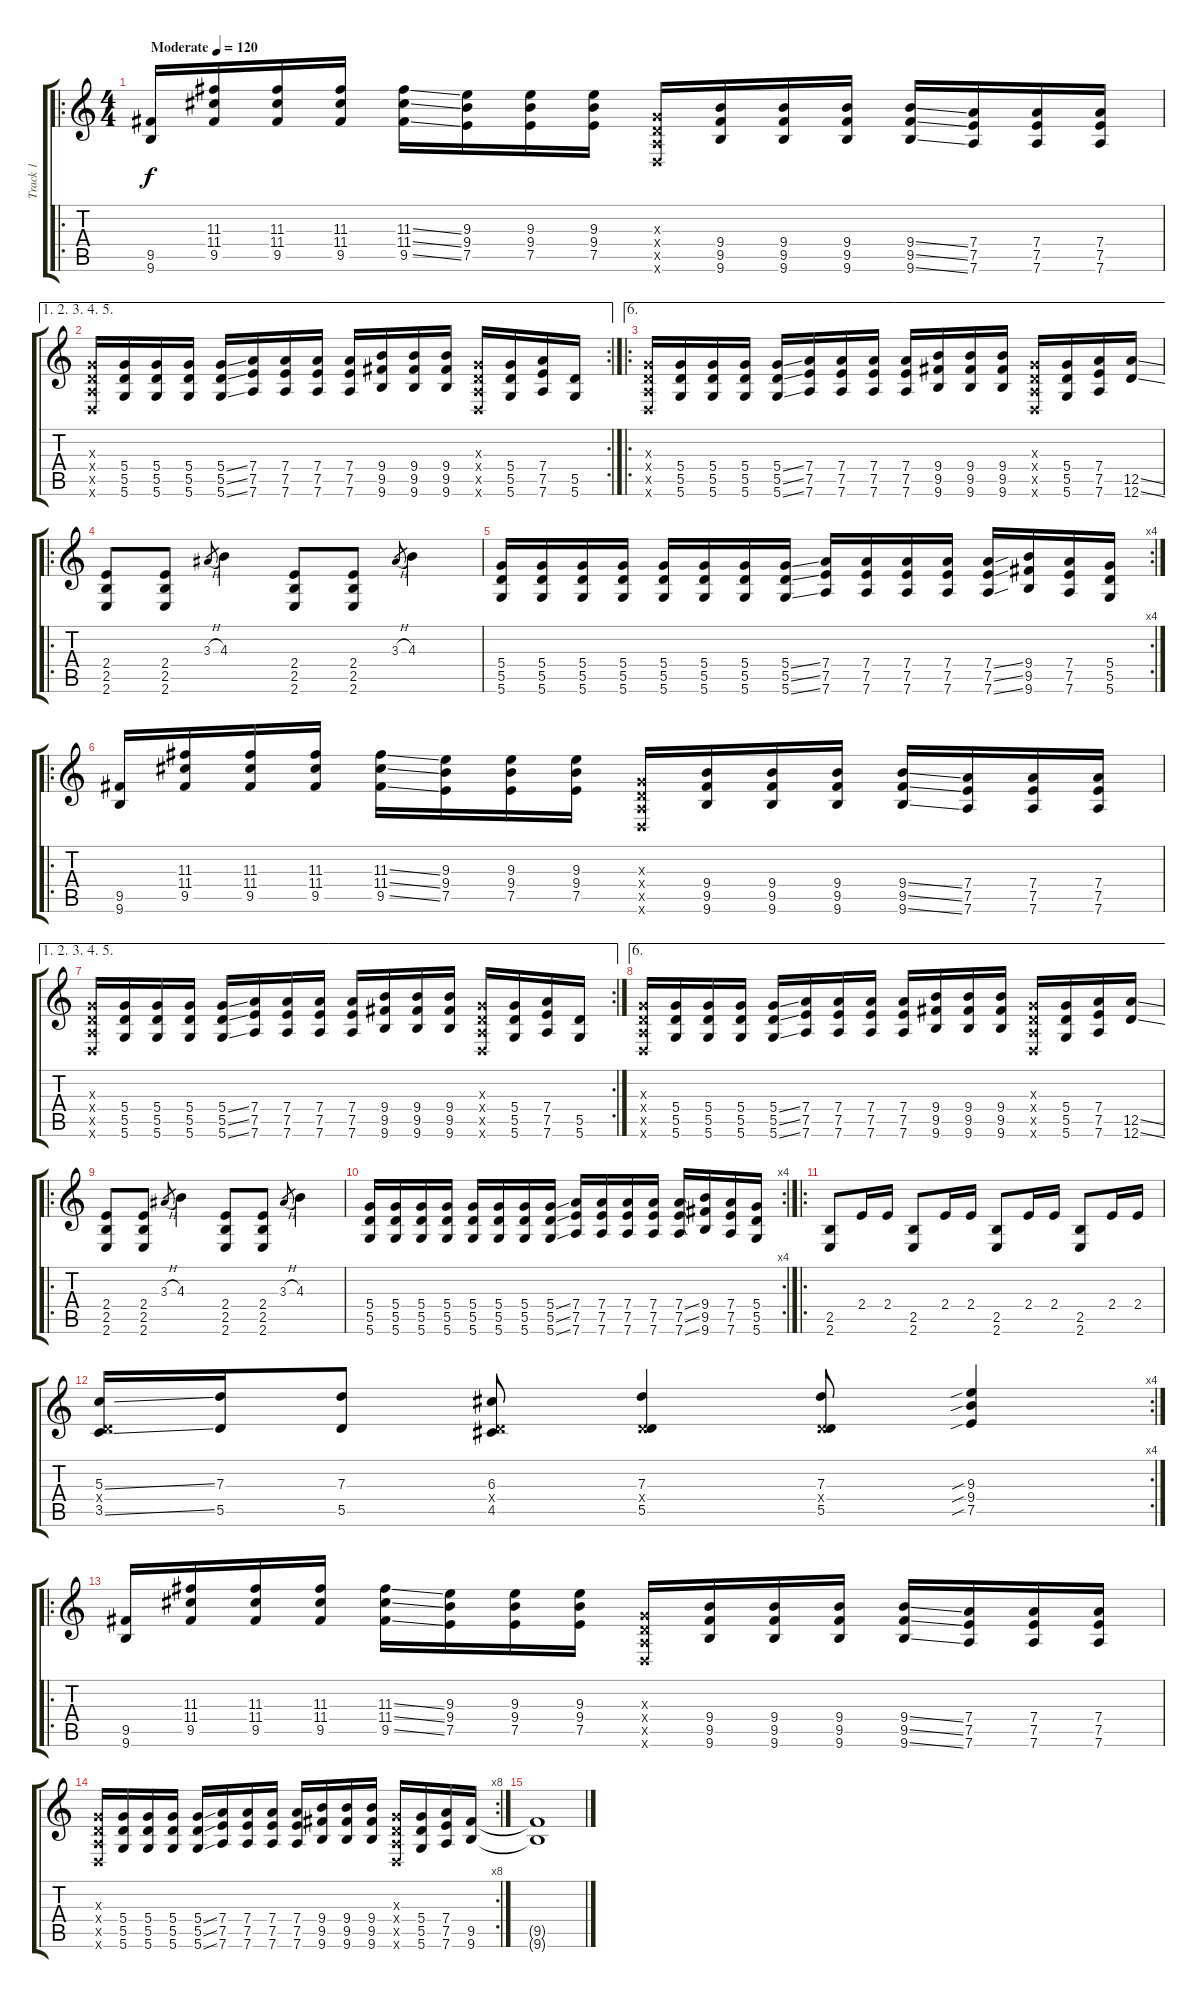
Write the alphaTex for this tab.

\track ("Track 1" "Track 1") {instrument electricguitarclean}
\staff {score tabs}
\tuning (E4 B3 G3 D3 A2 D2) {hide}
\ro
\ts (4 4)
\tempo (120 "Moderate")
\clef g2
\ks c
(9.5 9.6).16{dy f instrument electricguitarclean} (11.3 11.4 9.5).16 (11.3 11.4 9.5).16 (11.3 11.4 9.5).16 (11.3{ss} 11.4{ss} 9.5{ss}).16 (9.3 9.4 7.5).16 (9.3 9.4 7.5).16 (9.3 9.4 7.5).16 (0.3{x} 0.4{x} 0.5{x} 0.6{x}).16 (9.4 9.5 9.6).16 (9.4 9.5 9.6).16 (9.4 9.5 9.6).16 (9.4{ss} 9.5{ss} 9.6{ss}).16 (7.4 7.5 7.6).16 (7.4 7.5 7.6).16 (7.4 7.5 7.6).16 |
\ae (1 2 3 4 5)
\rc 2
(0.3{x} 0.4{x} 0.5{x} 0.6{x}).16 (5.4 5.5 5.6).16 (5.4 5.5 5.6).16 (5.4 5.5 5.6).16 (5.4{ss} 5.5{ss} 5.6{ss}).16 (7.4 7.5 7.6).16 (7.4 7.5 7.6).16 (7.4 7.5 7.6).16 (7.4 7.5 7.6).16 (9.4 9.5 9.6).16 (9.4 9.5 9.6).16 (9.4 9.5 9.6).16 (0.3{x} 0.4{x} 0.5{x} 0.6{x}).16 (5.4 5.5 5.6).16 (7.4 7.5 7.6).16 (5.5 5.6).16 |
\ae 6
\ro
(0.3{x} 0.4{x} 0.5{x} 0.6{x}).16 (5.4 5.5 5.6).16 (5.4 5.5 5.6).16 (5.4 5.5 5.6).16 (5.4{ss} 5.5{ss} 5.6{ss}).16 (7.4 7.5 7.6).16 (7.4 7.5 7.6).16 (7.4 7.5 7.6).16 (7.4 7.5 7.6).16 (9.4 9.5 9.6).16 (9.4 9.5 9.6).16 (9.4 9.5 9.6).16 (0.3{x} 0.4{x} 0.5{x} 0.6{x}).16 (5.4 5.5 5.6).16 (7.4 7.5 7.6).16 (12.5{ss} 12.6{ss}).16 |
\ro
(2.4 2.5 2.6).8{instrument distortionguitar} (2.4 2.5 2.6).8 3.3{h}.8{gr} 4.3.4 (2.4 2.5 2.6).8 (2.4 2.5 2.6).8 3.3{h}.8{gr} 4.3.4 |
\rc 4
(5.4 5.5 5.6).16 (5.4 5.5 5.6).16 (5.4 5.5 5.6).16 (5.4 5.5 5.6).16 (5.4 5.5 5.6).16 (5.4 5.5 5.6).16 (5.4 5.5 5.6).16 (5.4{ss} 5.5{ss} 5.6{ss}).16 (7.4 7.5 7.6).16 (7.4 7.5 7.6).16 (7.4 7.5 7.6).16 (7.4 7.5 7.6).16 (7.4{ss} 7.5{ss} 7.6{ss}).16 (9.4 9.5 9.6).16 (7.4 7.5 7.6).16 (5.4 5.5 5.6).16 |
\ro
(9.5 9.6).16{instrument electricguitarclean} (11.3 11.4 9.5).16 (11.3 11.4 9.5).16 (11.3 11.4 9.5).16 (11.3{ss} 11.4{ss} 9.5{ss}).16 (9.3 9.4 7.5).16 (9.3 9.4 7.5).16 (9.3 9.4 7.5).16 (0.3{x} 0.4{x} 0.5{x} 0.6{x}).16 (9.4 9.5 9.6).16 (9.4 9.5 9.6).16 (9.4 9.5 9.6).16 (9.4{ss} 9.5{ss} 9.6{ss}).16 (7.4 7.5 7.6).16 (7.4 7.5 7.6).16 (7.4 7.5 7.6).16 |
\ae (1 2 3 4 5)
\rc 2
(0.3{x} 0.4{x} 0.5{x} 0.6{x}).16 (5.4 5.5 5.6).16 (5.4 5.5 5.6).16 (5.4 5.5 5.6).16 (5.4{ss} 5.5{ss} 5.6{ss}).16 (7.4 7.5 7.6).16 (7.4 7.5 7.6).16 (7.4 7.5 7.6).16 (7.4 7.5 7.6).16 (9.4 9.5 9.6).16 (9.4 9.5 9.6).16 (9.4 9.5 9.6).16 (0.3{x} 0.4{x} 0.5{x} 0.6{x}).16 (5.4 5.5 5.6).16 (7.4 7.5 7.6).16 (5.5 5.6).16 |
\ae 6
(0.3{x} 0.4{x} 0.5{x} 0.6{x}).16 (5.4 5.5 5.6).16 (5.4 5.5 5.6).16 (5.4 5.5 5.6).16 (5.4{ss} 5.5{ss} 5.6{ss}).16 (7.4 7.5 7.6).16 (7.4 7.5 7.6).16 (7.4 7.5 7.6).16 (7.4 7.5 7.6).16 (9.4 9.5 9.6).16 (9.4 9.5 9.6).16 (9.4 9.5 9.6).16 (0.3{x} 0.4{x} 0.5{x} 0.6{x}).16 (5.4 5.5 5.6).16 (7.4 7.5 7.6).16 (12.5{ss} 12.6{ss}).16 |
\ro
(2.4 2.5 2.6).8{instrument distortionguitar} (2.4 2.5 2.6).8 3.3{h}.8{gr} 4.3.4 (2.4 2.5 2.6).8 (2.4 2.5 2.6).8 3.3{h}.8{gr} 4.3.4 |
\rc 4
(5.4 5.5 5.6).16 (5.4 5.5 5.6).16 (5.4 5.5 5.6).16 (5.4 5.5 5.6).16 (5.4 5.5 5.6).16 (5.4 5.5 5.6).16 (5.4 5.5 5.6).16 (5.4{ss} 5.5{ss} 5.6{ss}).16 (7.4 7.5 7.6).16 (7.4 7.5 7.6).16 (7.4 7.5 7.6).16 (7.4 7.5 7.6).16 (7.4{ss} 7.5{ss} 7.6{ss}).16 (9.4 9.5 9.6).16 (7.4 7.5 7.6).16 (5.4 5.5 5.6).16 |
\ro
(2.5 2.6).8 2.4.16 2.4.16 (2.5 2.6).8 2.4.16 2.4.16 (2.5 2.6).8 2.4.16 2.4.16 (2.5 2.6).8 2.4.16 2.4.16 |
\rc 4
(5.3{ss} 0.4{x} 3.5{ss}).16 (7.3 5.5).16 (7.3 5.5).8 (6.3 0.4{x} 4.5).8 (7.3 0.4{x} 5.5).4 (7.3 0.4{x} 5.5).8 (9.3{sib} 9.4{sib} 7.5{sib}).4 |
\ro
(9.5 9.6).16 (11.3 11.4 9.5).16 (11.3 11.4 9.5).16 (11.3 11.4 9.5).16 (11.3{ss} 11.4{ss} 9.5{ss}).16 (9.3 9.4 7.5).16 (9.3 9.4 7.5).16 (9.3 9.4 7.5).16 (0.3{x} 0.4{x} 0.5{x} 0.6{x}).16 (9.4 9.5 9.6).16 (9.4 9.5 9.6).16 (9.4 9.5 9.6).16 (9.4{ss} 9.5{ss} 9.6{ss}).16 (7.4 7.5 7.6).16 (7.4 7.5 7.6).16 (7.4 7.5 7.6).16 |
\rc 8
(0.3{x} 0.4{x} 0.5{x} 0.6{x}).16 (5.4 5.5 5.6).16 (5.4 5.5 5.6).16 (5.4 5.5 5.6).16 (5.4{ss} 5.5{ss} 5.6{ss}).16 (7.4 7.5 7.6).16 (7.4 7.5 7.6).16 (7.4 7.5 7.6).16 (7.4 7.5 7.6).16 (9.4 9.5 9.6).16 (9.4 9.5 9.6).16 (9.4 9.5 9.6).16 (0.3{x} 0.4{x} 0.5{x} 0.6{x}).16 (5.4 5.5 5.6).16 (7.4 7.5 7.6).16 (9.5 9.6).16 |
(9.5{t} 9.6{t}).1
